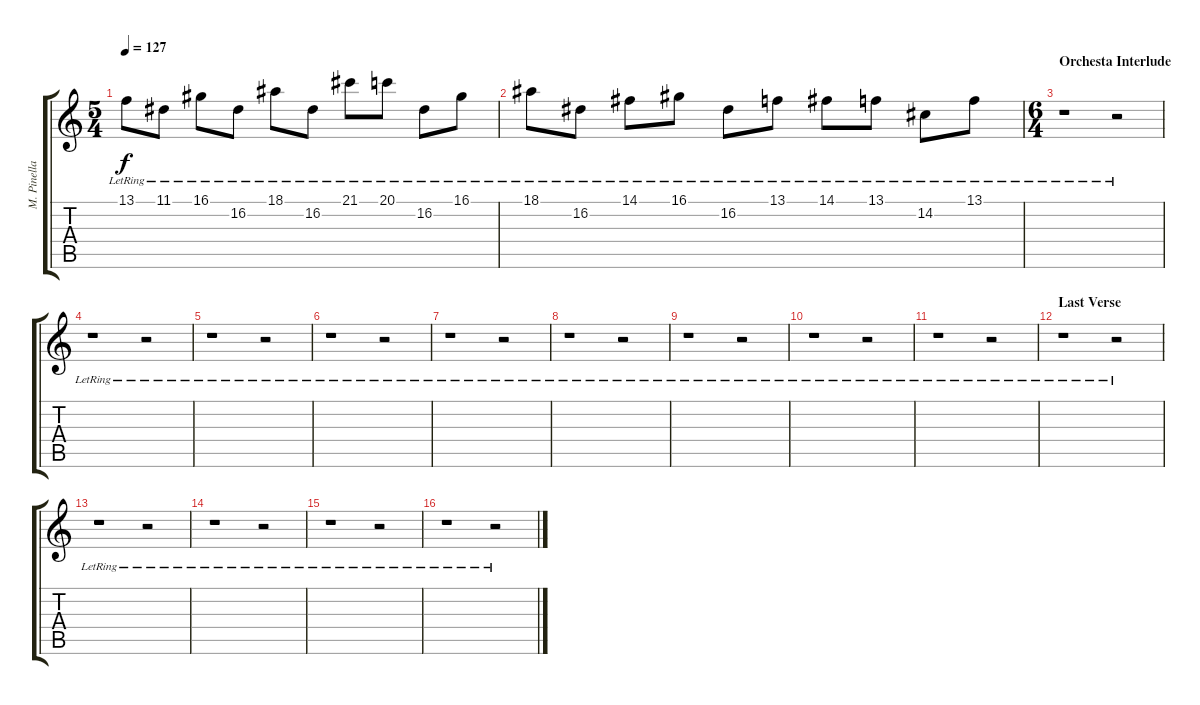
\track ("M. Pinella [New Age Pad]" "M. Pinella") {instrument pad1newage}
\staff {score tabs}
\tuning (E4 B3 G3 D3 A2 E2) {hide}
\ts (5 4)
\tempo 127
\clef g2
\ks c
13.1{lr}.8{dy f} 11.1{lr}.8 16.1{lr}.8 16.2{lr}.8 18.1{lr}.8 16.2{lr}.8 21.1{lr}.8 20.1{lr}.8 16.2{lr}.8 16.1{lr}.8 |
18.1{lr}.8 16.2{lr}.8 14.1{lr}.8 16.1{lr}.8 16.2{lr}.8 13.1{lr}.8 14.1{lr}.8 13.1{lr}.8 14.2{lr}.8 13.1{lr}.8 |
\ts (6 4)
\section ("" "Orchesta Interlude")
r.1 r.2 |
r.1 r.2 |
r.1 r.2 |
r.1 r.2 |
r.1 r.2 |
r.1 r.2 |
r.1 r.2 |
r.1 r.2 |
r.1 r.2 |
\section ("" "Last Verse")
r.1 r.2 |
r.1 r.2 |
r.1 r.2 |
r.1 r.2 |
r.1 r.2
